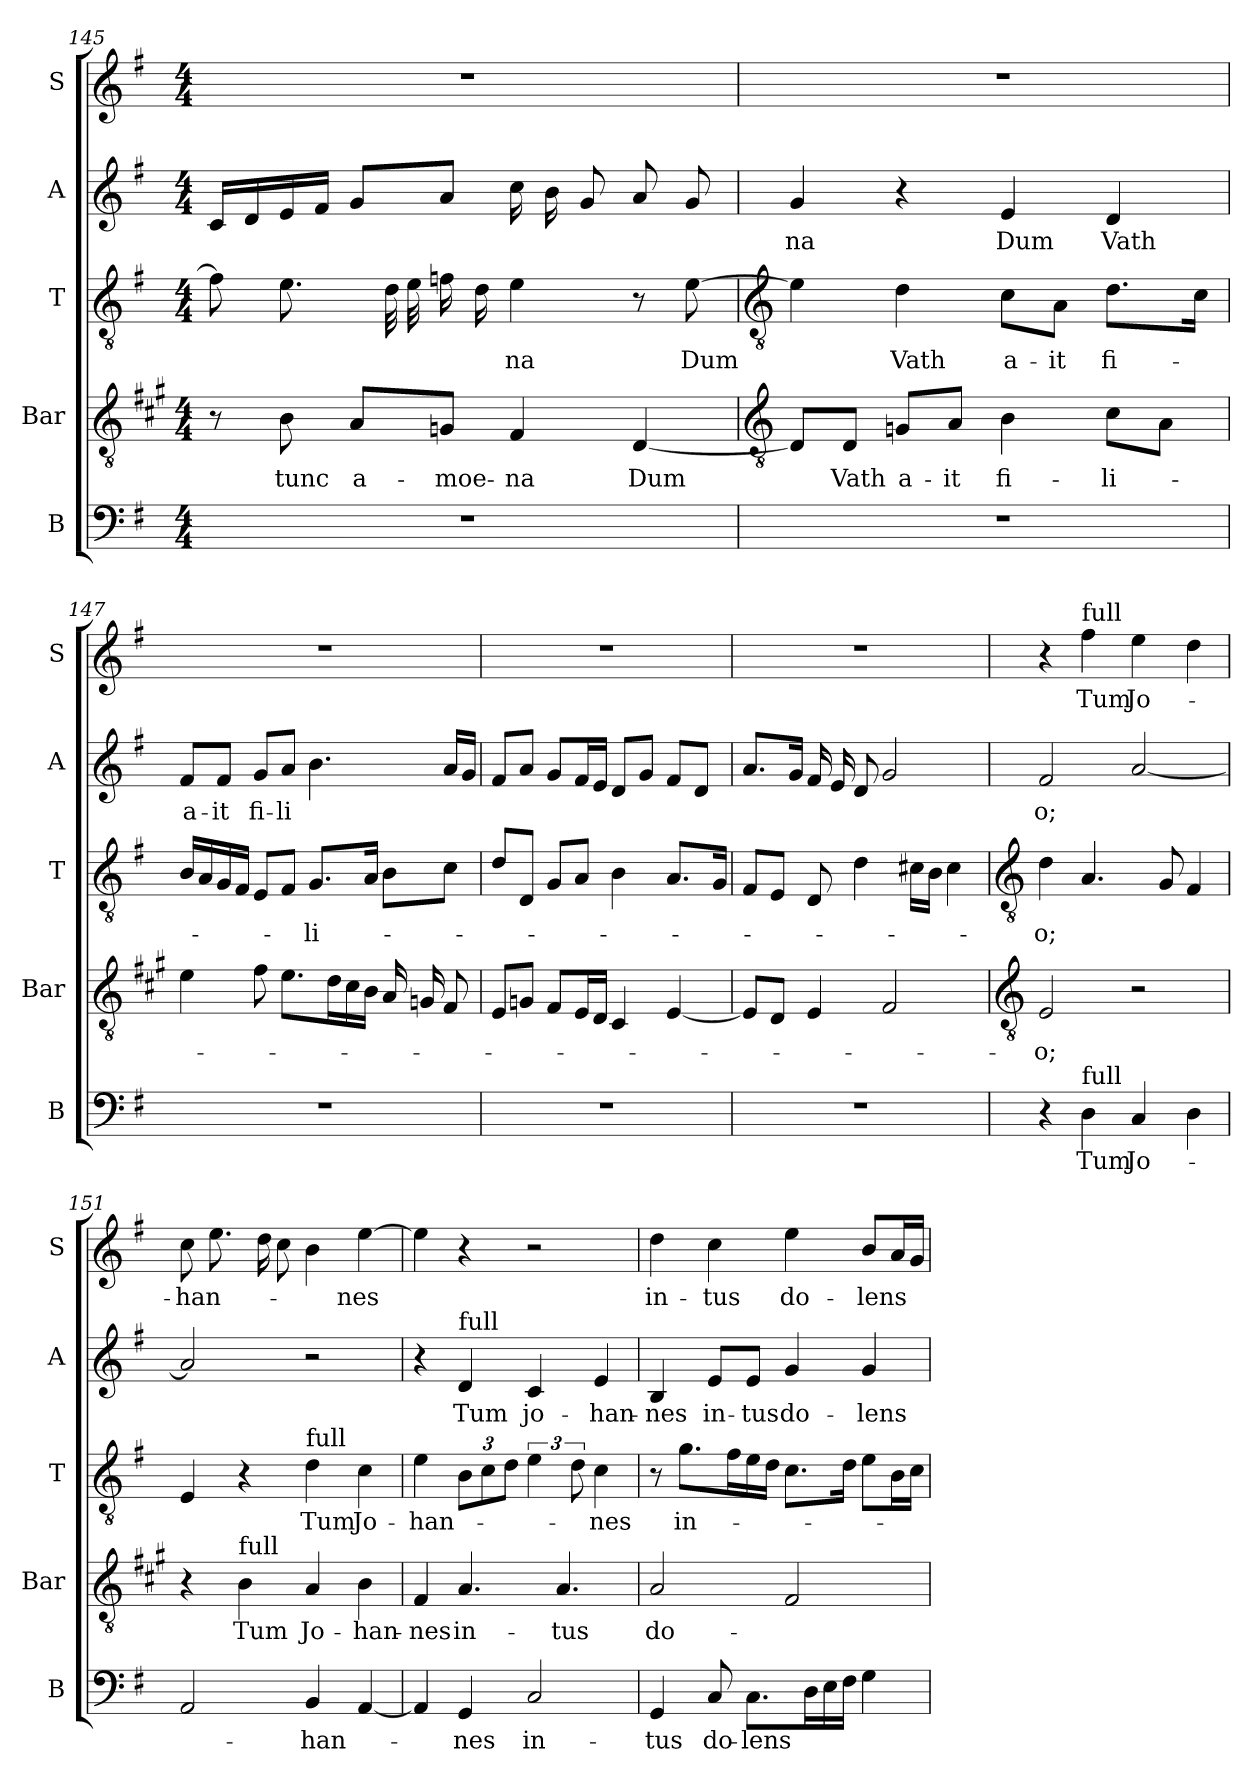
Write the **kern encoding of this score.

**kern	**text	**kern	**text	**kern	**text	**kern	**text	**kern	**text
*part5	*part5	*part4	*part4	*part3	*part3	*part2	*part2	*part1	*part1
*staff5	*staff5	*staff4	*staff4	*staff3	*staff3	*staff2	*staff2	*staff1	*staff1
*I"B	*	*I"Bar	*	*I"T	*	*I"A	*	*I"S	*
*I'B	*	*I'Bar	*	*I'T	*	*I'A	*	*I'S	*
*clefF4	*	*clefGv2	*	*clefGv2	*	*clefG2	*	*clefG2	*
*	*	*ITrd1c2	*	*	*	*	*	*	*
*k[f#]	*	*k[f#]	*	*k[f#]	*	*k[f#]	*	*k[f#]	*
*G:	*	*G:	*	*G:	*	*G:	*	*G:	*
*M4/4	*	*M4/4	*	*M4/4	*	*M4/4	*	*M4/4	*
=145	=145	=145	=145	=145	=145	=145	=145	=145	=145
1r	.	8r	.	8f]	.	16cLL	.	1r	.
.	.	.	.	.	.	16d	.	.	.
!	!	!	!LO:LY:b	!	!	!	!	!	!
.	.	8A	tunc	8.eL	.	16e	.	.	.
.	.	.	.	.	.	16f#JJ	.	.	.
!	!	!	!LO:LY:b	!	!	!	!	!	!
.	.	8GL	a-	.	.	8gL	.	.	.
.	.	.	.	32dLL	.	.	.	.	.
.	.	.	.	32e	.	.	.	.	.
!	!	!	!LO:LY:b	!	!	!	!	!	!
.	.	8FnJ	-moe-	16f	.	8aJ	.	.	.
.	.	.	.	16dJJ	.	.	.	.	.
!	!	!	!LO:LY:b	!	!LO:LY:b	!	!	!	!
.	.	4E	-na	4e	-na	16ccLL	.	.	.
.	.	.	.	.	.	16b	.	.	.
.	.	.	.	.	.	8gJ	.	.	.
!	!	!	!LO:LY:b	!	!	!	!	!	!
.	.	[4C	Dum	8r	.	8aL	.	.	.
!	!	!	!	!	!LO:LY:b	!	!	!	!
.	.	.	.	[8e	Dum	8gJ	.	.	.
!!LO:LB:g=z
=146	=146	=146	=146	=146	=146	=146	=146	=146	=146
*	*	*clefGv2	*	*clefGv2	*	*	*	*	*
!	!	!	!	!	!	!	!LO:LY:b	!	!
1r	.	8CL]	.	4e]	.	4g	-na	1r	.
!	!	!	!LO:LY:b	!	!	!	!	!	!
.	.	8CJ	Vath	.	.	.	.	.	.
!	!	!	!LO:LY:b	!	!LO:LY:b	!	!	!	!
.	.	8FnL	a-	4d	Vath	4r	.	.	.
!	!	!	!LO:LY:b	!	!	!	!	!	!
.	.	8GJ	-it	.	.	.	.	.	.
!	!	!	!LO:LY:b	!	!LO:LY:b	!	!LO:LY:b	!	!
.	.	4A	fi-	8cL	a-	4e	Dum	.	.
!	!	!	!	!	!LO:LY:b	!	!	!	!
.	.	.	.	8AJ	-it	.	.	.	.
!	!	!	!LO:LY:b	!	!LO:LY:b	!	!LO:LY:b	!	!
.	.	8BL	-li-	8.dL	fi-	4d	Vath	.	.
.	.	8GJ	.	.	.	.	.	.	.
.	.	.	.	16cJ	.	.	.	.	.
=147	=147	=147	=147	=147	=147	=147	=147	=147	=147
!	!	!	!	!	!	!	!LO:LY:b	!	!
1r	.	4d	.	16BLL	.	8f#L	a-	1r	.
.	.	.	.	16A	.	.	.	.	.
!	!	!	!	!	!	!	!LO:LY:b	!	!
.	.	.	.	16G	.	8f#J	-it	.	.
.	.	.	.	16F#JJ	.	.	.	.	.
!	!	!	!	!	!	!	!LO:LY:b	!	!
.	.	8e	.	8EL	.	8gL	fi-	.	.
!	!	!	!	!	!	!	!LO:LY:b	!	!
.	.	8.dL	.	8F#J	.	8aJ	-li	.	.
!	!	!	!	!	!LO:LY:b	!	!	!	!
.	.	.	.	8.GL	-li-	4.b	.	.	.
.	.	16cL	.	.	.	.	.	.	.
.	.	16B	.	.	.	.	.	.	.
.	.	16AJJ	.	16AJ	.	.	.	.	.
.	.	16GLL	.	8BL	.	.	.	.	.
.	.	16Fn	.	.	.	.	.	.	.
.	.	8EJ	.	8cJ	.	16aLL	.	.	.
.	.	.	.	.	.	16gJJ	.	.	.
=148	=148	=148	=148	=148	=148	=148	=148	=148	=148
1r	.	8DL	.	8dL	.	8f#L	.	1r	.
.	.	8FnJ	.	8DJ	.	8aJ	.	.	.
.	.	8EL	.	8GL	.	8gL	.	.	.
.	.	16DL	.	8AJ	.	16f#L	.	.	.
.	.	16CJJ	.	.	.	16eJJ	.	.	.
.	.	4BB	.	4B	.	8dL	.	.	.
.	.	.	.	.	.	8gJ	.	.	.
.	.	[4D	.	8.AL	.	8f#L	.	.	.
.	.	.	.	.	.	8dJ	.	.	.
.	.	.	.	16GJ	.	.	.	.	.
=149	=149	=149	=149	=149	=149	=149	=149	=149	=149
1r	.	8DL]	.	8F#L	.	8.aL	.	1r	.
.	.	8CJ	.	8EJ	.	.	.	.	.
.	.	.	.	.	.	16gJ	.	.	.
.	.	4D	.	8D	.	16f#LL	.	.	.
.	.	.	.	.	.	16e	.	.	.
.	.	.	.	4d	.	8dJ	.	.	.
.	.	2E	.	.	.	2g	.	.	.
.	.	.	.	16c#LL	.	.	.	.	.
.	.	.	.	16BJJ	.	.	.	.	.
.	.	.	.	4c#	.	.	.	.	.
!!LO:LB:g=z
=150	=150	=150	=150	=150	=150	=150	=150	=150	=150
*	*	*clefGv2	*	*clefGv2	*	*	*	*	*
!	!	!	!LO:LY:b	!	!LO:LY:b	!	!LO:LY:b	!	!
4r	.	2D	-o;	4d	-o;	2f#	o;	4r	.
!	!	!	!	!	!	!	!	!LO:TX:a:t=full	!
!LO:TX:a:t=full	!	!	!	!	!	!	!	!	!
!	!LO:LY:b	!	!	!	!	!	!	!	!LO:LY:b
4D	Tum	.	.	4.A	.	.	.	4ff#	Tum
!	!LO:LY:b	!	!	!	!	!	!	!	!LO:LY:b
4C	Jo-	2r	.	.	.	[2a	.	4ee	Jo-
.	.	.	.	8G	.	.	.	.	.
4D	.	.	.	4F#	.	.	.	4dd	.
=151	=151	=151	=151	=151	=151	=151	=151	=151	=151
!	!	!	!	!	!	!	!	!	!LO:LY:b
2AA	.	4r	.	4E	.	2a]	.	8cc	-han-
.	.	.	.	.	.	.	.	8.eeL	.
!	!	!LO:TX:a:t=full	!	!	!	!	!	!	!
!	!	!	!LO:LY:b	!	!	!	!	!	!
.	.	4A	Tum	4r	.	.	.	.	.
.	.	.	.	.	.	.	.	16ddL	.
.	.	.	.	.	.	.	.	8ccJ	.
!	!	!	!	!LO:TX:a:t=full	!	!	!	!	!
!	!LO:LY:b	!	!LO:LY:b	!	!LO:LY:b	!	!	!	!
4BB	-han-	4G	Jo-	4d	Tum	2r	.	4b	.
!	!	!	!LO:LY:b	!	!LO:LY:b	!	!	!	!LO:LY:b
[4AA	.	4A	-han-	4c	Jo-	.	.	[4ee	-nes
=152	=152	=152	=152	=152	=152	=152	=152	=152	=152
!	!	!	!LO:LY:b	!	!LO:LY:b	!	!	!	!
4AA]	.	4E	-nes	4e	-han-	4r	.	4ee]	.
!	!	!	!	!	!	!LO:TX:a:t=full	!	!	!
!	!LO:LY:b	!	!LO:LY:b	!	!	!	!LO:LY:b	!	!
4GG	-nes	4.G	in-	12BL	.	4d	Tum	4r	.
.	.	.	.	12c	.	.	.	.	.
.	.	.	.	12dJ	.	.	.	.	.
!	!LO:LY:b	!	!	!	!	!	!LO:LY:b	!	!
2C	in-	.	.	6e	.	4c	jo-	2r	.
!	!	!	!LO:LY:b	!	!	!	!	!	!
.	.	4.G	-tus	.	.	.	.	.	.
.	.	.	.	12d	.	.	.	.	.
!	!	!	!	!	!LO:LY:b	!	!LO:LY:b	!	!
.	.	.	.	4c	-nes	4e	-han-	.	.
=153	=153	=153	=153	=153	=153	=153	=153	=153	=153
!	!LO:LY:b	!	!LO:LY:b	!	!	!	!LO:LY:b	!	!LO:LY:b
4GG	-tus	2G	do-	8r	.	4B	-nes	4dd	in-
!	!	!	!	!	!LO:LY:b	!	!	!	!
.	.	.	.	8.gL	in-	.	.	.	.
!	!LO:LY:b	!	!	!	!	!	!LO:LY:b	!	!LO:LY:b
8C	do-	.	.	.	.	8eL	in-	4cc	-tus
.	.	.	.	16f#L	.	.	.	.	.
!	!LO:LY:b	!	!	!	!	!	!LO:LY:b	!	!
8.CL	-lens	.	.	16e	.	8eJ	-tus	.	.
.	.	.	.	16dJJ	.	.	.	.	.
!	!	!	!	!	!	!	!LO:LY:b	!	!LO:LY:b
.	.	2E	.	8.cL	.	4g	do-	4ee	do-
16DL	.	.	.	.	.	.	.	.	.
16E	.	.	.	.	.	.	.	.	.
16F#JJ	.	.	.	16dJ	.	.	.	.	.
!	!	!	!	!	!	!	!LO:LY:b	!	!LO:LY:b
4G	.	.	.	8eL	.	4g	-lens	8bL	-lens
.	.	.	.	16BL	.	.	.	16aL	.
.	.	.	.	16cJJ	.	.	.	16gJJ	.
=	=	=	=	=	=	=	=	=	=
*-	*-	*-	*-	*-	*-	*-	*-	*-	*-
